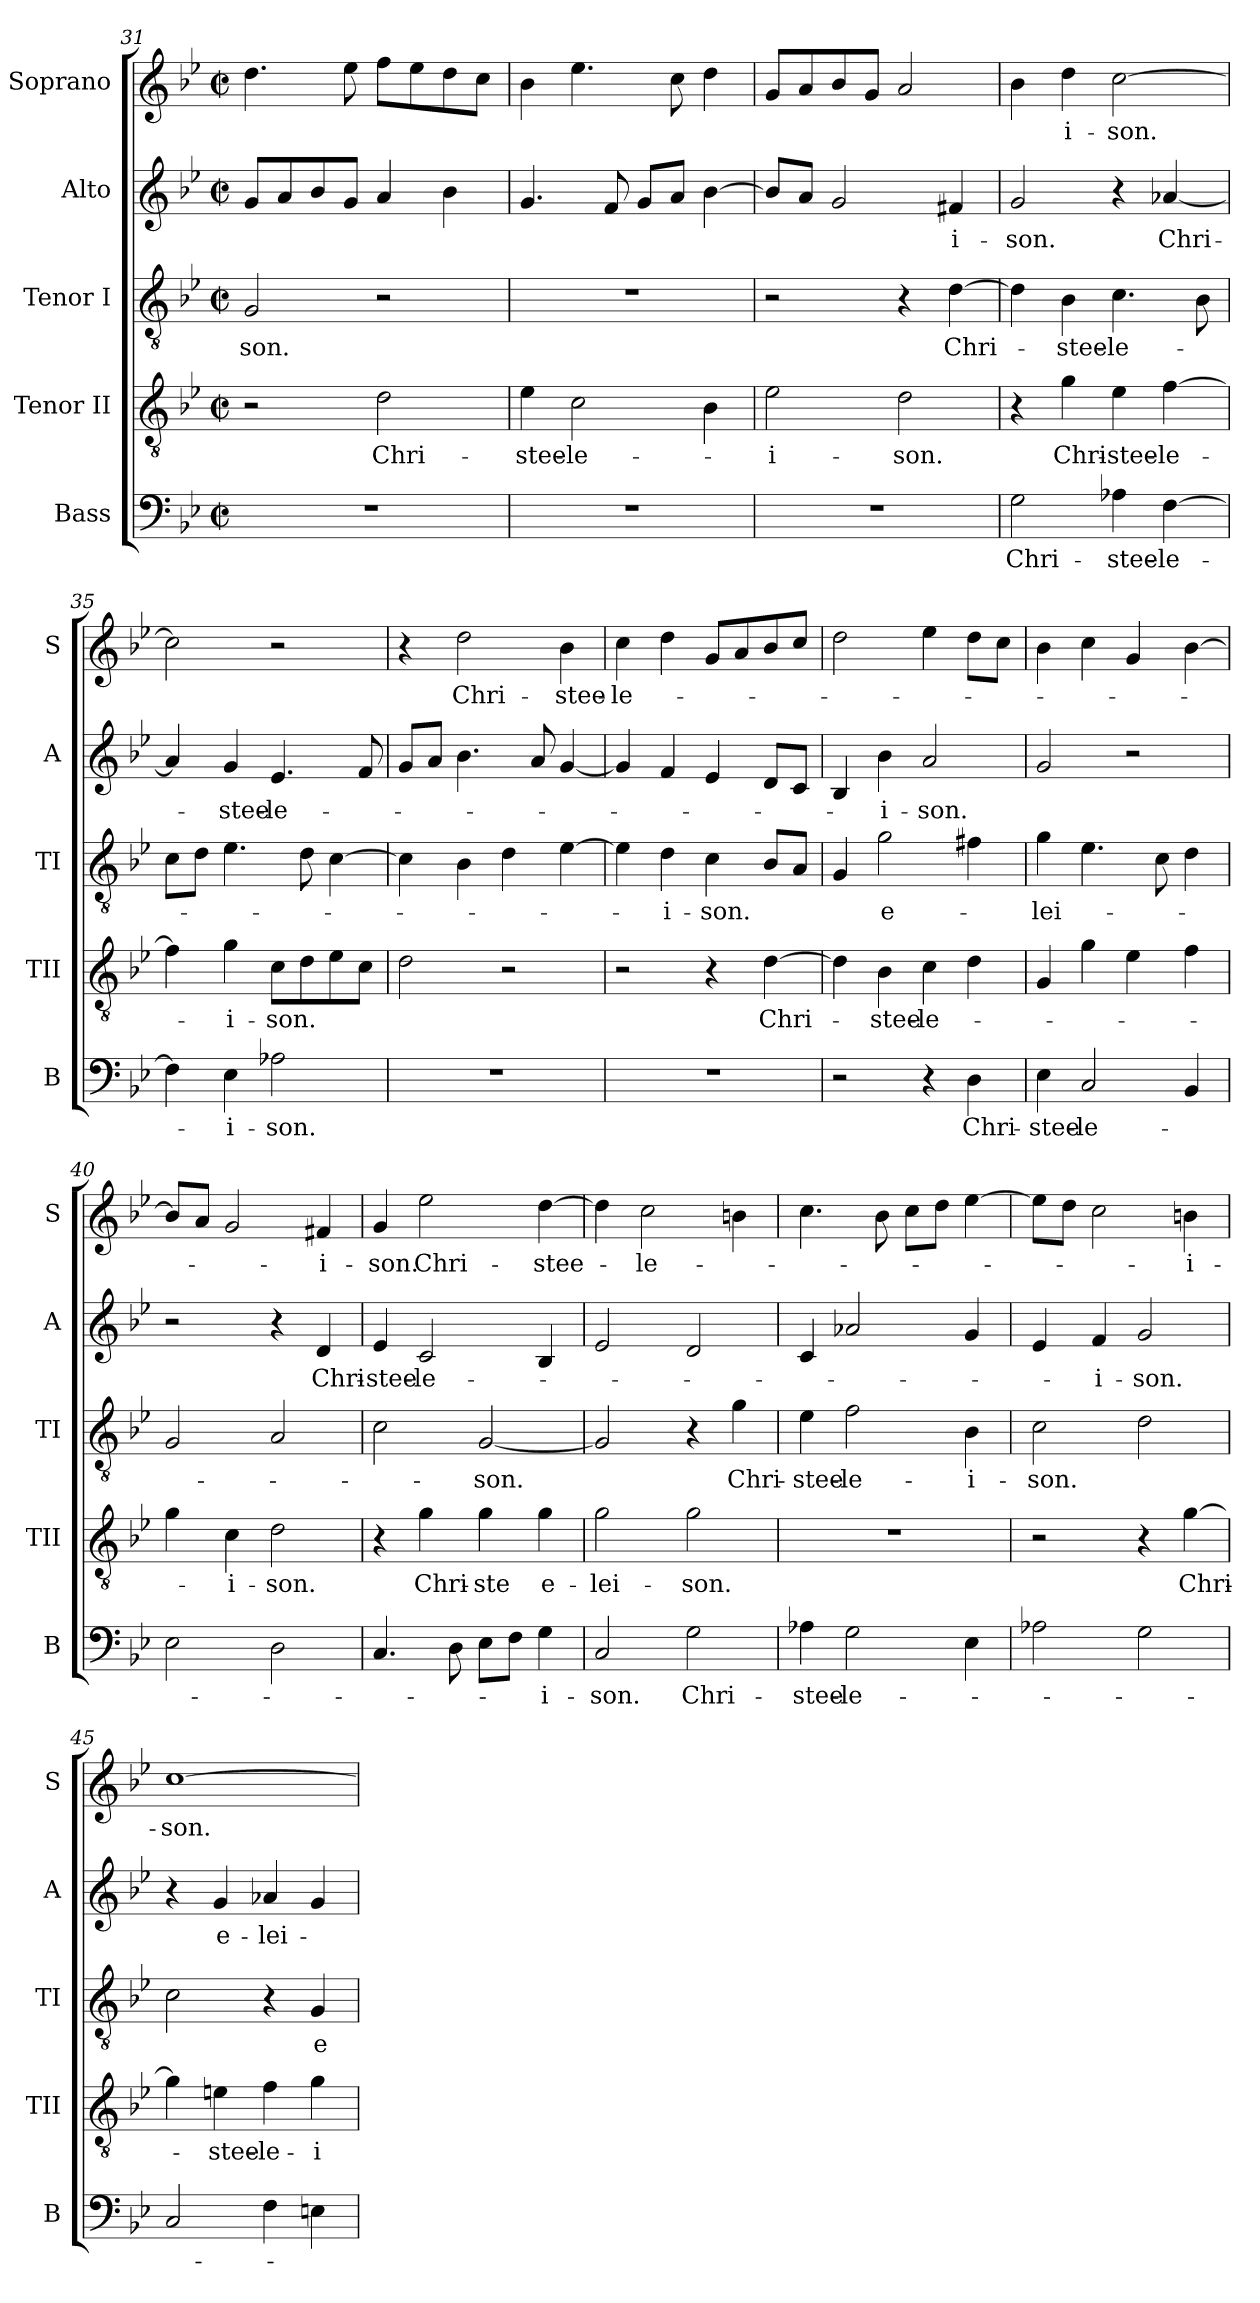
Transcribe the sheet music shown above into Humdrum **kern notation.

**kern	**text	**kern	**text	**kern	**text	**kern	**text	**kern	**text
*part5	*part5	*part4	*part4	*part3	*part3	*part2	*part2	*part1	*part1
*staff5	*staff5	*staff4	*staff4	*staff3	*staff3	*staff2	*staff2	*staff1	*staff1
*I"Bass	*	*I"Tenor II	*	*I"Tenor I	*	*I"Alto	*	*I"Soprano	*
*I'B	*	*I'TII	*	*I'TI	*	*I'A	*	*I'S	*
!!LO:LB:g=z
*clefF4	*	*clefGv2	*	*clefGv2	*	*clefG2	*	*clefG2	*
*k[b-e-]	*	*k[b-e-]	*	*k[b-e-]	*	*k[b-e-]	*	*k[b-e-]	*
*g:	*	*g:	*	*g:	*	*g:	*	*g:	*
*M2/2	*	*M2/2	*	*M2/2	*	*M2/2	*	*M2/2	*
*met(c|)	*	*met(c|)	*	*met(c|)	*	*met(c|)	*	*met(c|)	*
=31	=31	=31	=31	=31	=31	=31	=31	=31	=31
1r	.	2r	.	2G/	-son.	8g/L	.	4.dd\	.
.	.	.	.	.	.	8a/	.	.	.
.	.	.	.	.	.	8b-/	.	.	.
.	.	.	.	.	.	8g/J	.	8ee-\	.
.	.	2d\	Chri-	2r	.	4a/	.	8ff\L	.
.	.	.	.	.	.	.	.	8ee-\	.
.	.	.	.	.	.	4b-\	.	8dd\	.
.	.	.	.	.	.	.	.	8cc\J	.
=32	=32	=32	=32	=32	=32	=32	=32	=32	=32
1r	.	4e-\	-stee-	1r	.	4.g/	.	4b-\	.
.	.	2c\	-le-	.	.	.	.	4.ee-\	.
.	.	.	.	.	.	8f/	.	.	.
.	.	.	.	.	.	8g/L	.	.	.
.	.	.	.	.	.	8a/J	.	8cc\	.
.	.	4B-\	.	.	.	[4b-\	.	4dd\	.
=33	=33	=33	=33	=33	=33	=33	=33	=33	=33
1r	.	2e-\	-i-	2r	.	8b-/L]	.	8g/L	.
.	.	.	.	.	.	8a/J	.	8a/	.
.	.	.	.	.	.	2g/	.	8b-/	.
.	.	.	.	.	.	.	.	8g/J	.
.	.	2d\	-son.	4r	.	.	.	2a/	.
.	.	.	.	[4d\	Chri-	4f#X/	-i-	.	.
=34	=34	=34	=34	=34	=34	=34	=34	=34	=34
2G\	Chri-	4r	.	4d\]	.	2g/	-son.	4b-\	.
.	.	4g\	Chri-	4B-\	-stee-	.	.	4dd\	-i-
4A-X\	-stee-	4e-\	-stee-	4.c\	-le-	4r	.	[2cc\	-son.
[4F\	-le-	[4f\	-le-	.	.	[4a-X/	Chri-	.	.
.	.	.	.	8B-\	.	.	.	.	.
!!LO:PB:g=z
=35	=35	=35	=35	=35	=35	=35	=35	=35	=35
4F\]	.	4f\]	.	8c\L	.	4a-/]	.	2cc\]	.
.	.	.	.	8d\J	.	.	.	.	.
4E-\	-i-	4g\	-i-	4.e-\	.	4g/	-stee-	.	.
2A-X\	-son.	8c\L	-son.	.	.	4.e-/	-le-	2r	.
.	.	8d\	.	8d\	.	.	.	.	.
.	.	8e-\	.	[4c\	.	.	.	.	.
.	.	8c\J	.	.	.	8f/	.	.	.
=36	=36	=36	=36	=36	=36	=36	=36	=36	=36
1r	.	2d\	.	4c\]	.	8g/L	.	4r	.
.	.	.	.	.	.	8a/J	.	.	.
.	.	.	.	4B-\	.	4.b-\	.	2dd\	Chri-
.	.	2r	.	4d\	.	.	.	.	.
.	.	.	.	.	.	8a/	.	.	.
.	.	.	.	[4e-\	.	[4g/	.	4b-\	-stee-
=37	=37	=37	=37	=37	=37	=37	=37	=37	=37
1r	.	2r	.	4e-\]	.	4g/]	.	4cc\	-le-
.	.	.	.	4d\	-i-	4f/	.	4dd\	.
.	.	4r	.	4c\	-son.	4e-/	.	8g/L	.
.	.	.	.	.	.	.	.	8a/	.
.	.	[4d\	Chri-	8B-/L	.	8d/L	.	8b-/	.
.	.	.	.	8A/J	.	8c/J	.	8cc/J	.
=38	=38	=38	=38	=38	=38	=38	=38	=38	=38
2r	.	4d\]	.	4G/	.	4B-/	.	2dd\	.
.	.	4B-\	-stee-	2g\	e-	4b-\	-i-	.	.
4r	.	4c\	-le-	.	.	2a/	-son.	4ee-\	.
4D\	Chri-	4d\	.	4f#X\	.	.	.	8dd\L	.
.	.	.	.	.	.	.	.	8cc\J	.
=39	=39	=39	=39	=39	=39	=39	=39	=39	=39
4E-\	-stee-	4G/	.	4g\	-lei-	2g/	.	4b-\	.
2C/	-le-	4g\	.	4.e-\	.	.	.	4cc\	.
.	.	4e-\	.	.	.	2r	.	4g/	.
.	.	.	.	8c\	.	.	.	.	.
4BB-/	.	4f\	.	4d\	.	.	.	[4b-\	.
!!LO:LB:g=z
=40	=40	=40	=40	=40	=40	=40	=40	=40	=40
2E-\	.	4g\	.	2G/	.	2r	.	8b-/L]	.
.	.	.	.	.	.	.	.	8a/J	.
.	.	4c\	-i-	.	.	.	.	2g/	.
2D\	.	2d\	-son.	2A/	.	4r	.	.	.
.	.	.	.	.	.	4d/	Chri-	4f#X/	-i-
=41	=41	=41	=41	=41	=41	=41	=41	=41	=41
4.C/	.	4r	.	2c\	.	4e-/	-stee-	4g/	-son.
.	.	4g\	Chri-	.	.	2c/	-le-	2ee-\	Chri-
8D\	.	.	.	.	.	.	.	.	.
8E-\L	.	4g\	-ste	[2G/	-son.	.	.	.	.
8F\J	.	.	.	.	.	.	.	.	.
4G\	-i-	4g\	e-	.	.	4B-/	.	[4dd\	-stee-
=42	=42	=42	=42	=42	=42	=42	=42	=42	=42
2C/	-son.	2g\	-lei-	2G/]	.	2e-/	.	4dd\]	.
.	.	.	.	.	.	.	.	2cc\	-le-
2G\	Chri-	2g\	-son.	4r	.	2d/	.	.	.
.	.	.	.	4g\	Chri-	.	.	4bn\	.
=43	=43	=43	=43	=43	=43	=43	=43	=43	=43
4A-X\	-stee-	1r	.	4e-\	-stee-	4c/	.	4.cc\	.
2G\	-le-	.	.	2f\	-le-	2a-X/	.	.	.
.	.	.	.	.	.	.	.	8b-\	.
.	.	.	.	.	.	.	.	8cc\L	.
.	.	.	.	.	.	.	.	8dd\J	.
4E-\	.	.	.	4B-\	-i-	4g/	.	[4ee-\	.
=44	=44	=44	=44	=44	=44	=44	=44	=44	=44
2A-X\	.	2r	.	2c\	-son.	4e-/	.	8ee-\L]	.
.	.	.	.	.	.	.	.	8dd\J	.
.	.	.	.	.	.	4f/	-i-	2cc\	.
2G\	.	4r	.	2d\	.	2g/	-son.	.	.
.	.	[4g\	Chri-	.	.	.	.	4bn\	-i-
!!LO:PB:g=z
=45	=45	=45	=45	=45	=45	=45	=45	=45	=45
2C/	.	4g\]	.	2c\	.	4r	.	[1cc	-son.
.	.	4en\	-stee-	.	.	4g/	e-	.	.
4F\	.	4f\	-le-	4r	.	4a-X/	-lei-	.	.
4En\	.	4g\	-i-	4G/	e-	4g/	.	.	.
=	=	=	=	=	=	=	=	=	=
*-	*-	*-	*-	*-	*-	*-	*-	*-	*-
